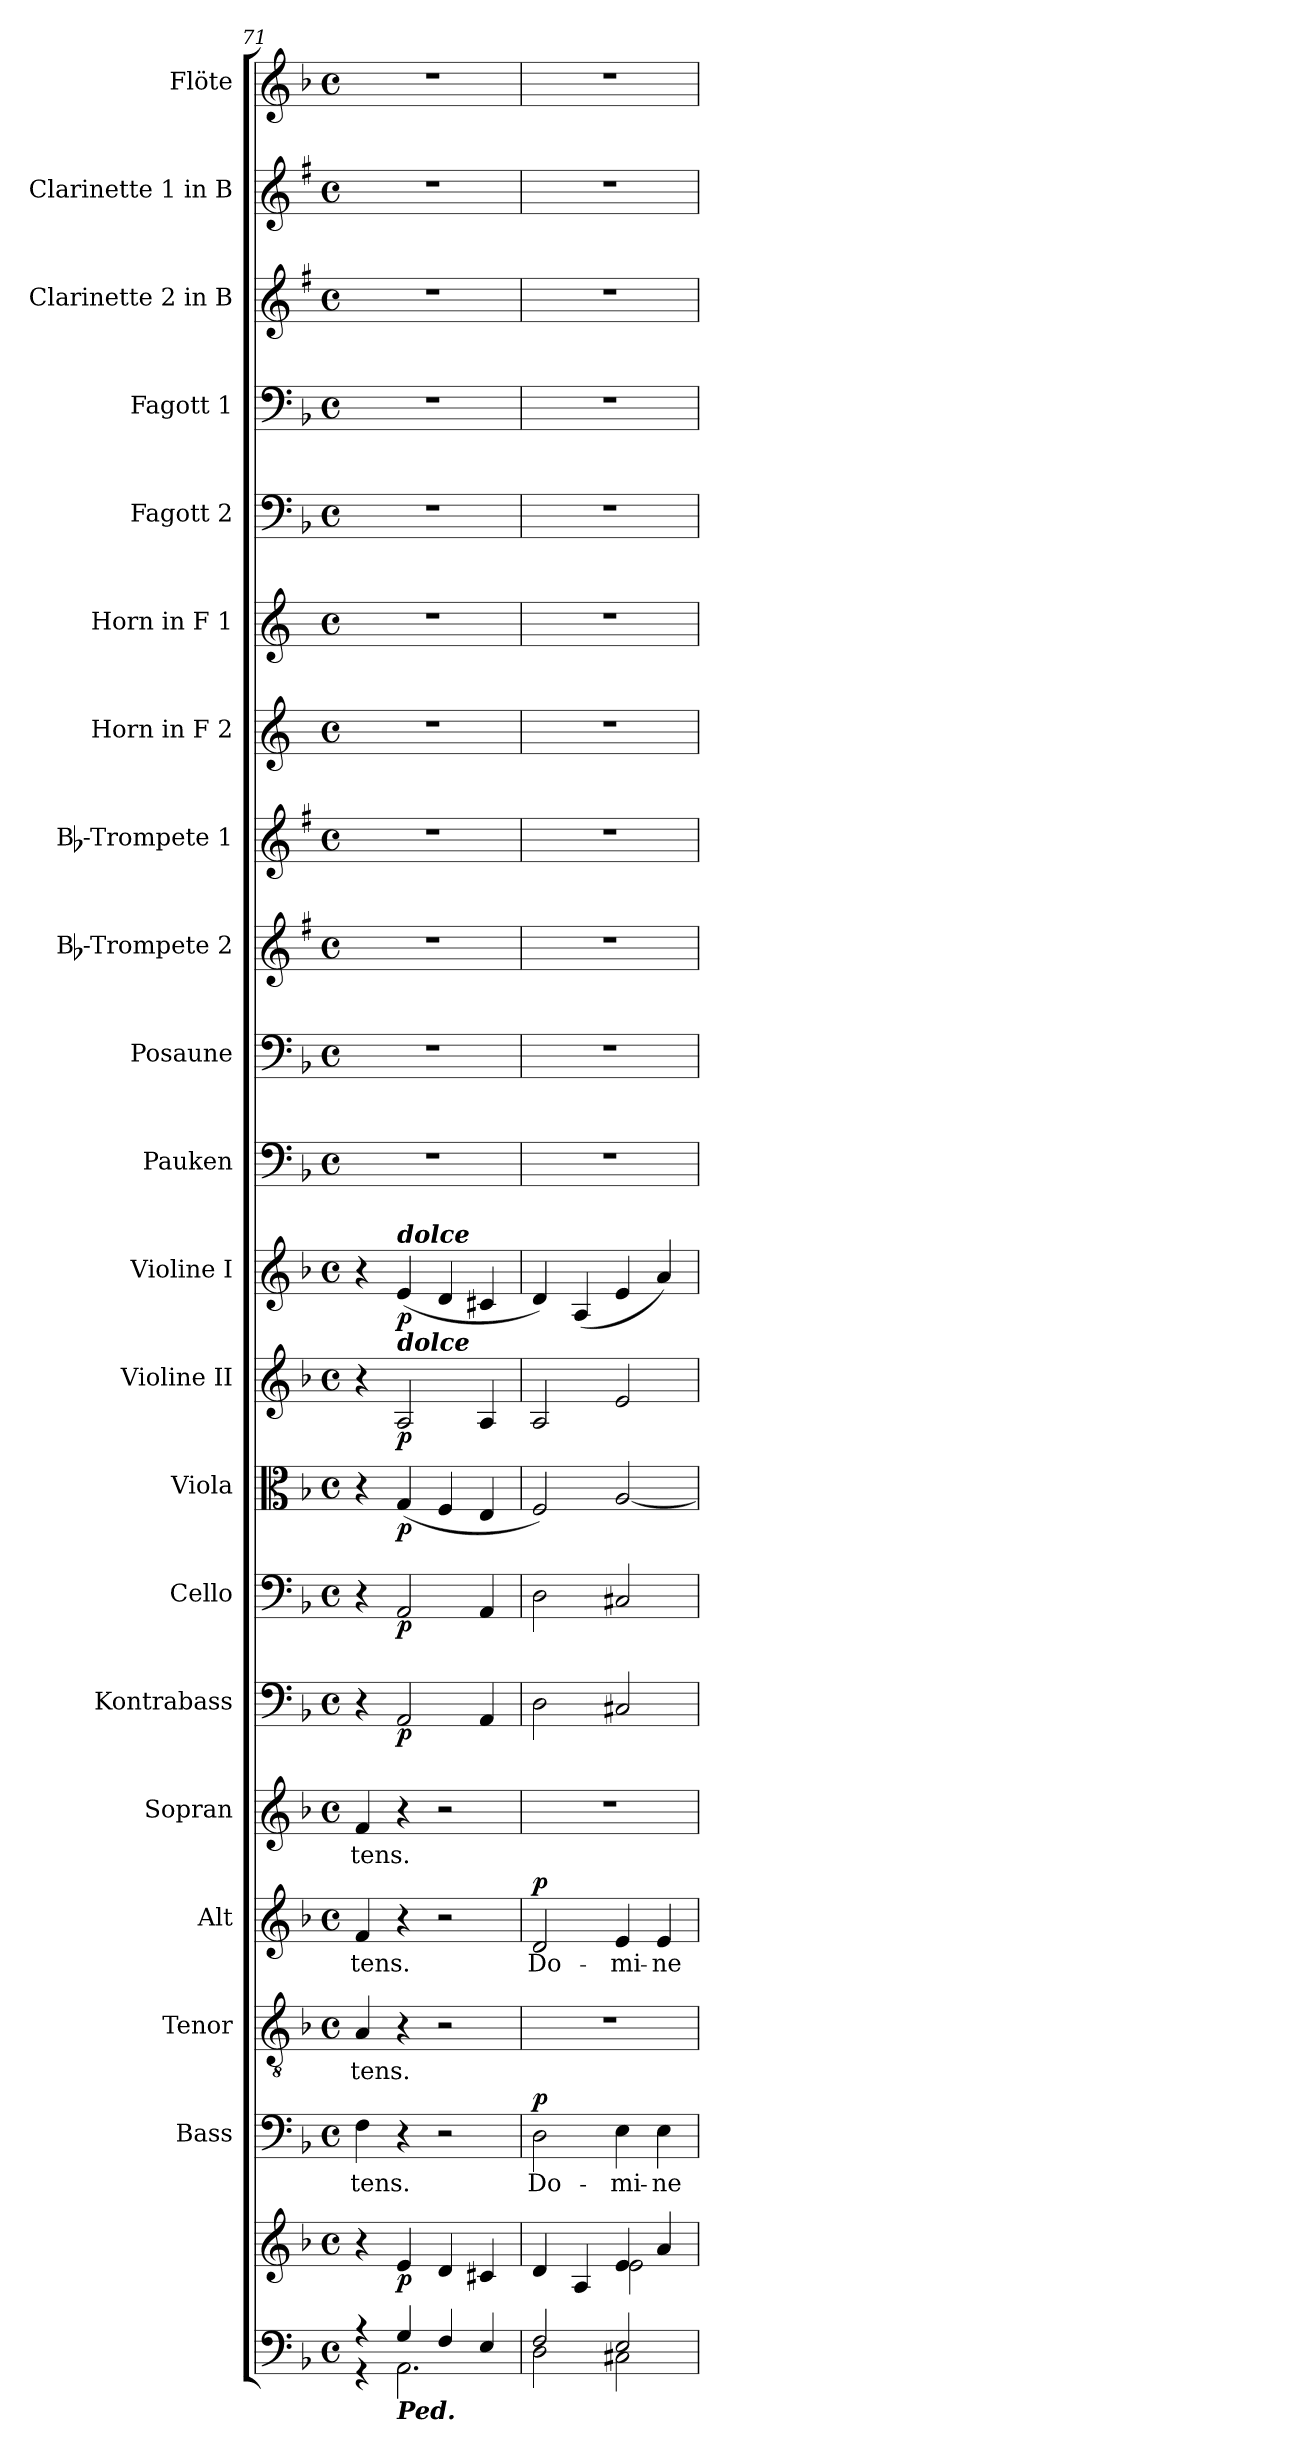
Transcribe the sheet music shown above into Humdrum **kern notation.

**kern	**kern	**dynam	**kern	**text	**dynam	**kern	**text	**kern	**text	**dynam	**kern	**text	**kern	**dynam	**kern	**dynam	**kern	**dynam	**kern	**dynam	**kern	**dynam	**kern	**kern	**kern	**kern	**kern	**kern	**kern	**kern	**kern	**kern	**kern
*part21	*part21	*part21	*part20	*part20	*part20	*part19	*part19	*part18	*part18	*part18	*part17	*part17	*part16	*part16	*part15	*part15	*part14	*part14	*part13	*part13	*part12	*part12	*part11	*part10	*part9	*part8	*part7	*part6	*part5	*part4	*part3	*part2	*part1
*staff22	*staff21	*staff21/22	*staff20	*staff20	*staff20	*staff19	*staff19	*staff18	*staff18	*staff18	*staff17	*staff17	*staff16	*staff16	*staff15	*staff15	*staff14	*staff14	*staff13	*staff13	*staff12	*staff12	*staff11	*staff10	*staff9	*staff8	*staff7	*staff6	*staff5	*staff4	*staff3	*staff2	*staff1
*	*	*	*I"Bass	*	*	*I"Tenor	*	*I"Alt	*	*	*I"Sopran	*	*I"Kontrabass	*	*I"Cello	*	*I"Viola	*	*I"Violine II	*	*I"Violine I	*	*I"Pauken	*I"Posaune	*I"Bb-Trompete 2	*I"Bb-Trompete 1	*I"Horn in F 2	*I"Horn in F 1	*I"Fagott 2	*I"Fagott 1	*I"Clarinette 2 in B	*I"Clarinette 1 in B	*I"Flöte
*	*	*	*I'B.	*	*	*I'T.	*	*I'A.	*	*	*I'S.	*	*I'Kb.	*	*	*	*I'Vla.	*	*I'Vl. II	*	*I'Vl. I	*	*I'Pk.	*I'Pos.	*I'Bb Trp. 2	*I'Bb Trp. 1	*	*	*I'Fg. 2	*I'Fg. 1	*I'Clar. 2	*I'Clar.1	*I'Fl.
*clefF4	*clefG2	*	*clefF4	*	*	*clefGv2	*	*clefG2	*	*	*clefG2	*	*clefF4	*	*clefF4	*	*clefC3	*	*clefG2	*	*clefG2	*	*clefF4	*clefF4	*clefG2	*clefG2	*clefG2	*clefG2	*clefF4	*clefF4	*clefG2	*clefG2	*clefG2
*	*	*	*	*	*	*	*	*	*	*	*	*	*ITrd7c12	*	*	*	*	*	*	*	*	*	*	*	*ITrd1c2	*ITrd1c2	*ITrd4c7	*ITrd4c7	*	*	*ITrd1c2	*ITrd1c2	*
*k[b-]	*k[b-]	*	*k[b-]	*	*	*k[b-]	*	*k[b-]	*	*	*k[b-]	*	*k[b-]	*	*k[b-]	*	*k[b-]	*	*k[b-]	*	*k[b-]	*	*k[b-]	*k[b-]	*k[b-]	*k[b-]	*k[b-]	*k[b-]	*k[b-]	*k[b-]	*k[b-]	*k[b-]	*k[b-]
*F:	*F:	*	*F:	*	*	*F:	*	*F:	*	*	*F:	*	*F:	*	*F:	*	*F:	*	*F:	*	*F:	*	*F:	*F:	*F:	*F:	*F:	*F:	*F:	*F:	*F:	*F:	*F:
*M4/4	*M4/4	*	*M4/4	*	*	*M4/4	*	*M4/4	*	*	*M4/4	*	*M4/4	*	*M4/4	*	*M4/4	*	*M4/4	*	*M4/4	*	*M4/4	*M4/4	*M4/4	*M4/4	*M4/4	*M4/4	*M4/4	*M4/4	*M4/4	*M4/4	*M4/4
*met(c)	*met(c)	*	*met(c)	*	*	*met(c)	*	*met(c)	*	*	*met(c)	*	*met(c)	*	*met(c)	*	*met(c)	*	*met(c)	*	*met(c)	*	*met(c)	*met(c)	*met(c)	*met(c)	*met(c)	*met(c)	*met(c)	*met(c)	*met(c)	*met(c)	*met(c)
=71	=71	=71	=71	=71	=71	=71	=71	=71	=71	=71	=71	=71	=71	=71	=71	=71	=71	=71	=71	=71	=71	=71	=71	=71	=71	=71	=71	=71	=71	=71	=71	=71	=71
*^	*	*	*	*	*	*	*	*	*	*	*	*	*	*	*	*	*	*	*	*	*	*	*	*	*	*	*	*	*	*	*	*	*
!	!	!	!	!	!LO:LY:b	!	!	!LO:LY:b	!	!LO:LY:b	!	!	!LO:LY:b	!	!	!	!	!	!	!	!	!	!	!	!	!	!	!	!	!	!	!	!	!
4r	4r	4r	.	4F\	-tens.	.	4A/	-tens.	4f/	-tens.	.	4f/	-tens.	4r	.	4r	.	4r	.	4r	.	4r	.	1r	1r	1r	1r	1r	1r	1r	1r	1r	1r	1r
!	!	!	!	!	!	!	!	!	!	!	!	!	!	!	!	!	!	!	!	!	!	!LO:TX:a:Bi:t=dolce	!	!	!	!	!	!	!	!	!	!	!	!
!	!	!	!	!	!	!	!	!	!	!	!	!	!	!	!	!	!	!	!	!LO:TX:a:Bi:t=dolce	!	!	!	!	!	!	!	!	!	!	!	!	!	!
!LO:TX:b:Bi:t=Ped.	!	!	!	!	!	!	!	!	!	!	!	!	!	!	!	!	!	!	!	!	!	!	!	!	!	!	!	!	!	!	!	!	!	!
!	!	!	!LO:DY:b	!	!	!	!	!	!	!	!	!	!	!	!LO:DY:b	!	!LO:DY:b	!	!LO:DY:b	!	!LO:DY:b	!	!LO:DY:b	!	!	!	!	!	!	!	!	!	!	!
4G/	2.AA\	4e/	p	4r	.	.	4r	.	4r	.	.	4r	.	2AAA/	p	2AA/	p	(<4G/	p	2A/	p	(<4e/	p	.	.	.	.	.	.	.	.	.	.	.
4F/	.	4d/	.	2r	.	.	2r	.	2r	.	.	2r	.	.	.	.	.	4F/	.	.	.	4d/	.	.	.	.	.	.	.	.	.	.	.	.
4E/	.	4c#X/	.	.	.	.	.	.	.	.	.	.	.	4AAA/	.	4AA/	.	4E/	.	4A/	.	4c#X/	.	.	.	.	.	.	.	.	.	.	.	.
=72	=72	=72	=72	=72	=72	=72	=72	=72	=72	=72	=72	=72	=72	=72	=72	=72	=72	=72	=72	=72	=72	=72	=72	=72	=72	=72	=72	=72	=72	=72	=72	=72	=72	=72
*	*	*^	*	*	*	*	*	*	*	*	*	*	*	*	*	*	*	*	*	*	*	*	*	*	*	*	*	*	*	*	*	*	*	*
!	!	!	!	!	!	!LO:LY:b	!LO:DY:a	!	!	!	!LO:LY:b	!LO:DY:a	!	!	!	!	!	!	!	!	!	!	!	!	!	!	!	!	!	!	!	!	!	!	!
2F/	2D\	4d/	2ryy	.	2D\	Do-	p	1r	.	2d/	Do-	p	1r	.	2DD\	.	2D\	.	2F/)	.	2A/	.	4d/)	.	1r	1r	1r	1r	1r	1r	1r	1r	1r	1r	1r
.	.	4A/	.	.	.	.	.	.	.	.	.	.	.	.	.	.	.	.	.	.	.	.	(<4A/	.	.	.	.	.	.	.	.	.	.	.	.
!	!	!	!	!	!	!LO:LY:b	!	!	!	!	!LO:LY:b	!	!	!	!	!	!	!	!	!	!	!	!	!	!	!	!	!	!	!	!	!	!	!	!
2E/	2C#X\	4e/	2e\	.	4E\	-mi-	.	.	.	4e/	-mi-	.	.	.	2CC#X/	.	2C#X/	.	[2A/	.	2e/	.	4e/	.	.	.	.	.	.	.	.	.	.	.	.
!	!	!	!	!	!	!LO:LY:b	!	!	!	!	!LO:LY:b	!	!	!	!	!	!	!	!	!	!	!	!	!	!	!	!	!	!	!	!	!	!	!	!
.	.	4a/	.	.	4E\	-ne	.	.	.	4e/	-ne	.	.	.	.	.	.	.	.	.	.	.	4a/)	.	.	.	.	.	.	.	.	.	.	.	.
*v	*v	*	*	*	*	*	*	*	*	*	*	*	*	*	*	*	*	*	*	*	*	*	*	*	*	*	*	*	*	*	*	*	*	*	*
*	*v	*v	*	*	*	*	*	*	*	*	*	*	*	*	*	*	*	*	*	*	*	*	*	*	*	*	*	*	*	*	*	*	*	*
=	=	=	=	=	=	=	=	=	=	=	=	=	=	=	=	=	=	=	=	=	=	=	=	=	=	=	=	=	=	=	=	=	=
*-	*-	*-	*-	*-	*-	*-	*-	*-	*-	*-	*-	*-	*-	*-	*-	*-	*-	*-	*-	*-	*-	*-	*-	*-	*-	*-	*-	*-	*-	*-	*-	*-	*-
